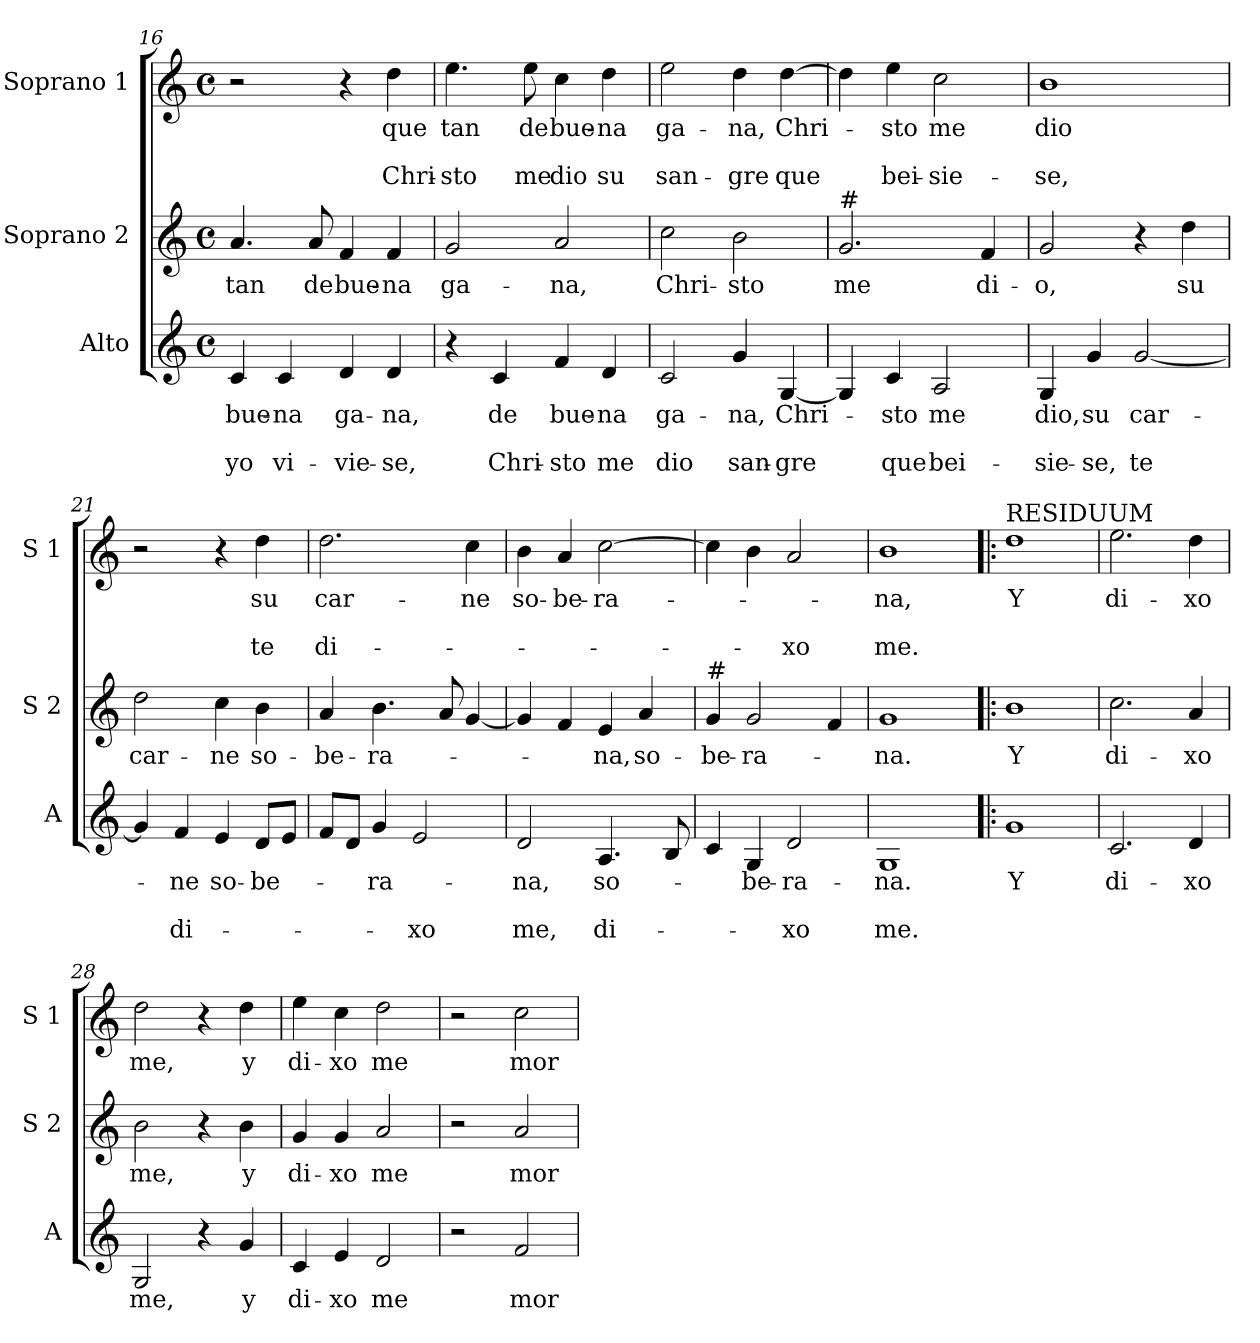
**kern	**text	**text	**text	**kern	**text	**kern	**text	**text	**text
*part3	*part3	*part3	*part3	*part2	*part2	*part1	*part1	*part1	*part1
*staff3	*staff3	*staff3	*staff3	*staff2	*staff2	*staff1	*staff1	*staff1	*staff1
*I"Alto	*	*	*	*I"Soprano 2	*	*I"Soprano 1	*	*	*
*I'A	*	*	*	*I'S 2	*	*I'S 1	*	*	*
!!LO:PB:g=z
*clefG2	*	*	*	*clefG2	*	*clefG2	*	*	*
*k[]	*	*	*	*k[]	*	*k[]	*	*	*
*C:	*	*	*	*C:	*	*C:	*	*	*
*M4/4	*	*	*	*M4/4	*	*M4/4	*	*	*
*met(c)	*	*	*	*met(c)	*	*met(c)	*	*	*
=16	=16	=16	=16	=16	=16	=16	=16	=16	=16
!	!LO:LY:b	!	!LO:LY:b	!	!LO:LY:b	!	!	!	!
4c/	bue-	.	yo	4.a/	tan	2r	.	.	.
!	!LO:LY:b	!	!LO:LY:b	!	!	!	!	!	!
4c/	-na	.	vi-	.	.	.	.	.	.
!	!	!	!	!	!LO:LY:b	!	!	!	!
.	.	.	.	8a/	de	.	.	.	.
!	!LO:LY:b	!	!LO:LY:b	!	!LO:LY:b	!	!	!	!
4d/	ga-	.	-vie-	4f/	bue-	4r	.	.	.
!	!LO:LY:b	!	!LO:LY:b	!	!LO:LY:b	!	!LO:LY:b	!	!LO:LY:b
4d/	-na,	.	-se,	4f/	-na	4dd\	que	.	Chri-
=17	=17	=17	=17	=17	=17	=17	=17	=17	=17
!	!	!	!	!	!LO:LY:b	!	!LO:LY:b	!	!LO:LY:b
4r	.	.	.	2g/	ga-	4.ee\	tan	.	-sto
!	!LO:LY:b	!	!LO:LY:b	!	!	!	!	!	!
4c/	de	.	Chri-	.	.	.	.	.	.
!	!	!	!	!	!	!	!LO:LY:b	!	!LO:LY:b
.	.	.	.	.	.	8ee\	de	.	me
!	!LO:LY:b	!	!LO:LY:b	!	!LO:LY:b	!	!LO:LY:b	!	!LO:LY:b
4f/	bue-	.	-sto	2a/	-na,	4cc\	bue-	.	dio
!	!LO:LY:b	!	!LO:LY:b	!	!	!	!LO:LY:b	!	!LO:LY:b
4d/	-na	.	me	.	.	4dd\	-na	.	su
=18	=18	=18	=18	=18	=18	=18	=18	=18	=18
!	!LO:LY:b	!	!LO:LY:b	!	!LO:LY:b	!	!LO:LY:b	!	!LO:LY:b
2c/	ga-	.	dio	2cc\	Chri-	2ee\	ga-	.	san-
!	!LO:LY:b	!	!LO:LY:b	!	!LO:LY:b	!	!LO:LY:b	!	!LO:LY:b
4g/	-na,	.	san-	2b\	-sto	4dd\	-na,	.	-gre
!	!LO:LY:b	!	!LO:LY:b	!	!	!	!LO:LY:b	!	!LO:LY:b
[4G/	Chri-	.	-gre	.	.	[4dd\	Chri-	.	que
=19	=19	=19	=19	=19	=19	=19	=19	=19	=19
!	!	!	!	!LO:TX:a:t=#	!	!	!	!	!
!	!	!	!	!	!LO:LY:b	!	!	!	!
4G/]	.	.	.	2.g/	me	4dd\]	.	.	.
!	!LO:LY:b	!	!LO:LY:b	!	!	!	!LO:LY:b	!	!LO:LY:b
4c/	-sto	.	que	.	.	4ee\	-sto	.	bei-
!	!LO:LY:b	!	!LO:LY:b	!	!	!	!LO:LY:b	!	!LO:LY:b
2A/	me	.	bei-	.	.	2cc\	me	.	-sie-
!	!	!	!	!	!LO:LY:b	!	!	!	!
.	.	.	.	4f/	di-	.	.	.	.
=20	=20	=20	=20	=20	=20	=20	=20	=20	=20
!	!LO:LY:b	!	!LO:LY:b	!	!LO:LY:b	!	!LO:LY:b	!	!LO:LY:b
4G/	dio,	.	-sie-	2g/	-o,	1b	dio	.	-se,
!	!LO:LY:b	!	!LO:LY:b	!	!	!	!	!	!
4g/	su	.	-se,	.	.	.	.	.	.
!	!LO:LY:b	!	!LO:LY:b	!	!	!	!	!	!
[2g/	car-	.	te	4r	.	.	.	.	.
!	!	!	!	!	!LO:LY:b	!	!	!	!
.	.	.	.	4dd\	su	.	.	.	.
!!LO:LB:g=z
=21	=21	=21	=21	=21	=21	=21	=21	=21	=21
!	!	!	!	!	!LO:LY:b	!	!	!	!
4g/]	.	.	.	2dd\	car-	2r	.	.	.
!	!LO:LY:b	!	!LO:LY:b	!	!	!	!	!	!
4f/	-ne	.	di-	.	.	.	.	.	.
!	!LO:LY:b	!	!	!	!LO:LY:b	!	!	!	!
4e/	so-	.	.	4cc\	-ne	4r	.	.	.
!	!LO:LY:b	!	!	!	!LO:LY:b	!	!LO:LY:b	!	!LO:LY:b
8d/L	-be-	.	.	4b\	so-	4dd\	su	.	te
8e/J	.	.	.	.	.	.	.	.	.
=22	=22	=22	=22	=22	=22	=22	=22	=22	=22
!	!	!	!	!	!LO:LY:b	!	!LO:LY:b	!	!LO:LY:b
8f/L	.	.	.	4a/	-be-	2.dd\	car-	.	di-
8d/J	.	.	.	.	.	.	.	.	.
!	!LO:LY:b	!	!	!	!LO:LY:b	!	!	!	!
4g/	-ra-	.	.	4.b\	-ra-	.	.	.	.
!	!	!	!LO:LY:b	!	!	!	!	!	!
2e/	.	.	-xo	.	.	.	.	.	.
.	.	.	.	8a/	.	.	.	.	.
!	!	!	!	!	!	!	!LO:LY:b	!	!
.	.	.	.	[4g/	.	4cc\	-ne	.	.
=23	=23	=23	=23	=23	=23	=23	=23	=23	=23
!	!LO:LY:b	!	!LO:LY:b	!	!	!	!LO:LY:b	!	!
2d/	-na,	.	me,	4g/]	.	4b\	so-	.	.
!	!	!	!	!	!	!	!LO:LY:b	!	!
.	.	.	.	4f/	.	4a/	-be-	.	.
!	!LO:LY:b	!	!LO:LY:b	!	!LO:LY:b	!	!LO:LY:b	!	!
4.A/	so-	.	di-	4e/	-na,	[2cc\	-ra-	.	.
!	!	!	!	!	!LO:LY:b	!	!	!	!
.	.	.	.	4a/	so-	.	.	.	.
8B/	.	.	.	.	.	.	.	.	.
=24	=24	=24	=24	=24	=24	=24	=24	=24	=24
!	!	!	!	!LO:TX:a:t=#	!	!	!	!	!
!	!	!	!	!	!LO:LY:b	!	!	!	!
4c/	.	.	.	4g/	-be-	4cc\]	.	.	.
!	!LO:LY:b	!	!	!	!LO:LY:b	!	!	!	!
4G/	-be-	.	.	2g/	-ra-	4b\	.	.	.
!	!LO:LY:b	!	!LO:LY:b	!	!	!	!	!	!LO:LY:b
2d/	-ra-	.	-xo	.	.	2a/	.	.	-xo
.	.	.	.	4f/	.	.	.	.	.
=25	=25	=25	=25	=25	=25	=25	=25	=25	=25
!	!LO:LY:b	!	!LO:LY:b	!	!LO:LY:b	!	!LO:LY:b	!	!LO:LY:b
1G	-na.	.	me.	1g	-na.	1b	-na,	.	me.
!!LO:LB:g=z
=26!|:	=26!|:	=26!|:	=26!|:	=26!|:	=26!|:	=26!|:	=26!|:	=26!|:	=26!|:
!	!	!	!	!	!	!LO:TX:a:t=RESIDUUM	!	!	!
!	!LO:LY:b	!	!	!	!LO:LY:b	!	!LO:LY:b	!	!
1g	Y	.	.	1b	Y	1dd	Y	.	.
=27	=27	=27	=27	=27	=27	=27	=27	=27	=27
!	!LO:LY:b	!	!	!	!LO:LY:b	!	!LO:LY:b	!	!
2.c/	di-	.	.	2.cc\	di-	2.ee\	di-	.	.
!	!LO:LY:b	!	!	!	!LO:LY:b	!	!LO:LY:b	!	!
4d/	-xo	.	.	4a/	-xo	4dd\	-xo	.	.
=28	=28	=28	=28	=28	=28	=28	=28	=28	=28
!	!LO:LY:b	!	!	!	!LO:LY:b	!	!LO:LY:b	!	!
2G/	me,	.	.	2b\	me,	2dd\	me,	.	.
4r	.	.	.	4r	.	4r	.	.	.
!	!LO:LY:b	!	!	!	!LO:LY:b	!	!LO:LY:b	!	!
4g/	y	.	.	4b\	y	4dd\	y	.	.
=29	=29	=29	=29	=29	=29	=29	=29	=29	=29
!	!LO:LY:b	!	!	!	!LO:LY:b	!	!LO:LY:b	!	!
4c/	di-	.	.	4g/	di-	4ee\	di-	.	.
!	!LO:LY:b	!	!	!	!LO:LY:b	!	!LO:LY:b	!	!
4e/	-xo	.	.	4g/	-xo	4cc\	-xo	.	.
!	!LO:LY:b	!	!	!	!LO:LY:b	!	!LO:LY:b	!	!
2d/	me	.	.	2a/	me	2dd\	me	.	.
=30	=30	=30	=30	=30	=30	=30	=30	=30	=30
2r	.	.	.	2r	.	2r	.	.	.
!	!LO:LY:b	!	!	!	!LO:LY:b	!	!LO:LY:b	!	!
2f/	mor-	.	.	2a/	mor-	2cc\	mor-	.	.
=	=	=	=	=	=	=	=	=	=
*-	*-	*-	*-	*-	*-	*-	*-	*-	*-
